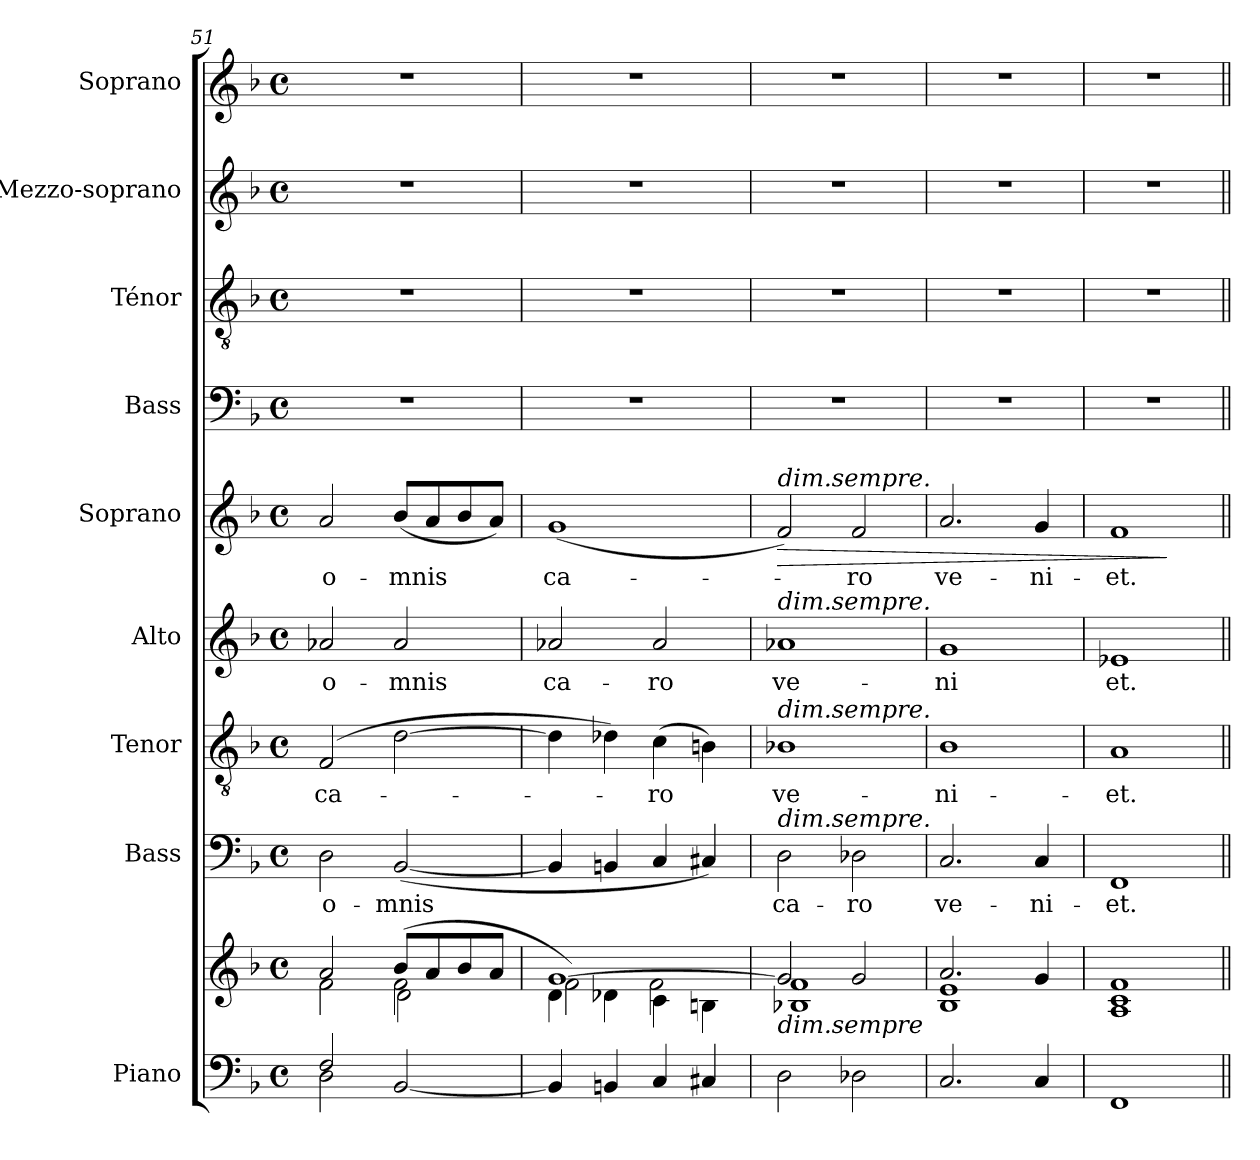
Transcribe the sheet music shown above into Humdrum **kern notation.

**kern	**kern	**kern	**text	**kern	**text	**kern	**text	**kern	**text	**dynam	**kern	**kern	**kern	**kern
*part9	*part9	*part8	*part8	*part7	*part7	*part6	*part6	*part5	*part5	*part5	*part4	*part3	*part2	*part1
*staff10	*staff9	*staff8	*staff8	*staff7	*staff7	*staff6	*staff6	*staff5	*staff5	*staff5	*staff4	*staff3	*staff2	*staff1
*I"Piano	*	*I"Bass	*	*I"Tenor	*	*I"Alto	*	*I"Soprano	*	*	*I"Bass	*I"Ténor	*I"Mezzo-soprano	*I"Soprano
*I'Pno	*	*I'B.	*	*I'T.	*	*I'A.	*	*I'S.	*	*	*I'B.	*I'T.	*I'M.	*I'S.
*clefF4	*clefG2	*clefF4	*	*clefGv2	*	*clefG2	*	*clefG2	*	*	*clefF4	*clefGv2	*clefG2	*clefG2
*	*	*	*	*	*	*ITrd2c3	*	*	*	*	*	*	*	*
*k[b-]	*k[b-]	*k[b-]	*	*k[b-]	*	*k[f#c#]	*	*k[b-]	*	*	*k[b-]	*k[b-]	*k[b-]	*k[b-]
*M4/4	*M4/4	*M4/4	*	*M4/4	*	*M4/4	*	*M4/4	*	*	*M4/4	*M4/4	*M4/4	*M4/4
*met(c)	*met(c)	*met(c)	*	*met(c)	*	*met(c)	*	*met(c)	*	*	*met(c)	*met(c)	*met(c)	*met(c)
=51	=51	=51	=51	=51	=51	=51	=51	=51	=51	=51	=51	=51	=51	=51
*^	*^	*	*	*	*	*	*	*	*	*	*	*	*	*
*	*	*	*^	*	*	*	*	*	*	*	*	*	*	*	*	*
2F/	2D\	2a/	2f\	2ryy	2D\	o-	(2F/	ca-	2fni/	o-	2a/	o-	.	1r	1r	1r	1r
[2BB-/	2ryy	8b-/L	2f\	(2d\	([2BB-/	-mnis	[2d\	.	2fi/	-mnis	(8b-/L	-mnis	.	.	.	.	.
.	.	8a/	.	.	.	.	.	.	.	.	8a/	.	.	.	.	.	.
.	.	8b-/	.	.	.	.	.	.	.	.	8b-/	.	.	.	.	.	.
.	.	8a/J	.	.	.	.	.	.	.	.	8a/J)	.	.	.	.	.	.
*v	*v	*	*	*	*	*	*	*	*	*	*	*	*	*	*	*	*
=52	=52	=52	=52	=52	=52	=52	=52	=52	=52	=52	=52	=52	=52	=52	=52	=52
4BB-/]	[1g	4d\	2f\)	4BB-/]	.	4d\]	.	2fni/	ca-	(1g	ca-	.	1r	1r	1r	1r
4BBn/	.	4d-X\	.	4BBn/	.	4d-X\)	.	.	.	.	.	.	.	.	.	.
4C/	.	4c\	2f\	4C/	.	(4c\	-ro	2fi/	-ro	.	.	.	.	.	.	.
4C#X/	.	4Bn\	.	4C#X/)	.	4Bn\)	.	.	.	.	.	.	.	.	.	.
*	*	*v	*v	*	*	*	*	*	*	*	*	*	*	*	*	*
=53	=53	=53	=53	=53	=53	=53	=53	=53	=53	=53	=53	=53	=53	=53	=53
!	!	!	!	!	!	!	!	!	!LO:TX:a:i:t=dim.sempre.	!	!	!	!	!	!
!	!	!	!	!	!	!	!LO:TX:a:i:t=dim.sempre.	!	!	!	!	!	!	!	!
!	!	!	!	!	!LO:TX:a:i:t=dim.sempre.	!	!	!	!	!	!	!	!	!	!
!	!	!	!LO:TX:a:i:t=dim.sempre.	!	!	!	!	!	!	!	!	!	!	!	!
!	!LO:TX:b:i:t=dim.sempre	!	!	!	!	!	!	!	!	!	!	!	!	!	!
!	!	!	!	!	!	!	!	!	!	!	!LO:HP:b	!	!	!	!
2D\	2g/]	1B-X 1f	2D\	ca-	1B-X	ve-	1fni	ve-	2f/)	.	>	1r	1r	1r	1r
2D-X\	2g/	.	2D-X\	-ro	.	.	.	.	2f/	-ro	.	.	.	.	.
=54	=54	=54	=54	=54	=54	=54	=54	=54	=54	=54	=54	=54	=54	=54	=54
2.C/	2.a/	1B- 1e	2.C/	ve-	1B-	-ni-	1ei	-ni	2.a/	ve-	.	1r	1r	1r	1r
4C/	4g/	.	4C/	-ni-	.	.	.	.	4g/	-ni-	.	.	.	.	.
=55	=55	=55	=55	=55	=55	=55	=55	=55	=55	=55	=55	=55	=55	=55	=55
1FF	1f	1A 1c	1FF	-et.	1A	-et.	1cni	et.	1f	-et.	.	1r	1r	1r	1r
*	*v	*v	*	*	*	*	*	*	*	*	*	*	*	*	*
.	.	.	.	.	.	.	.	.	.	]	.	.	.	.
=||	=||	=||	=||	=||	=||	=||	=||	=||	=||	=||	=||	=||	=||	=||
*-	*-	*-	*-	*-	*-	*-	*-	*-	*-	*-	*-	*-	*-	*-
